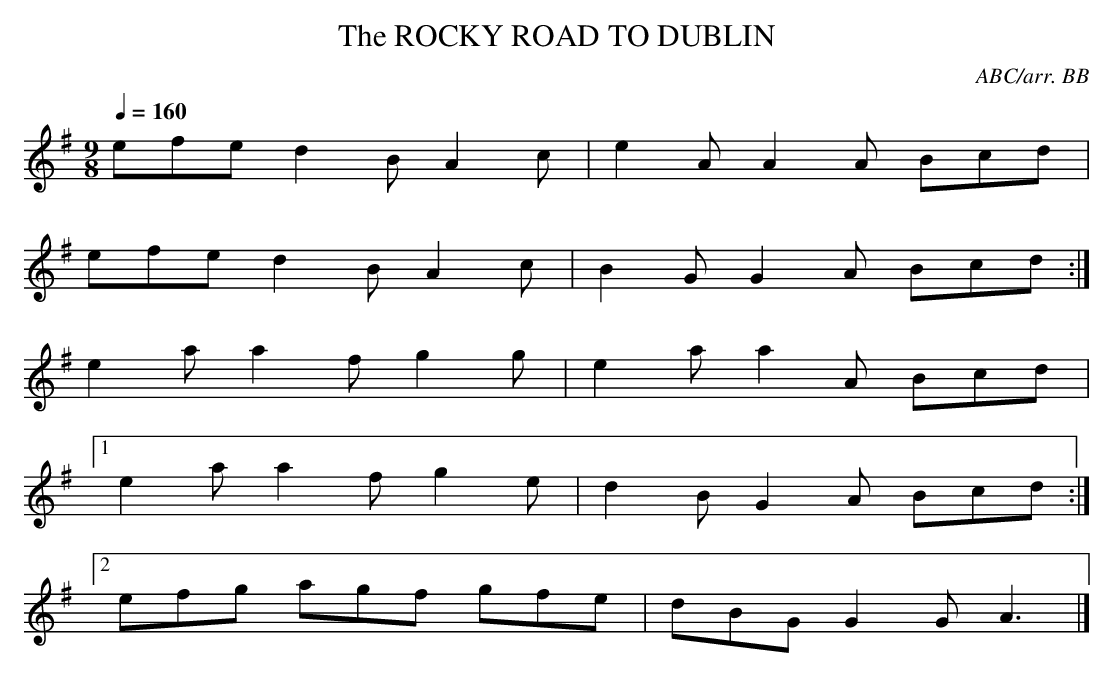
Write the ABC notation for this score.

X:1
T:ROCKY ROAD TO DUBLIN, The
C:ABC/arr. BB
Q:1/4=160
L:1/8
M:9/8
K:Ador
efe d2B A2c|e2A A2A Bcd|
efe d2B A2c|B2G G2A Bcd:|
e2a a2f g2g|e2a a2A Bcd|
[1 e2a a2f g2e|d2B G2A Bcd :|
[2 efg agf gfe|dBG G2G A3|]
